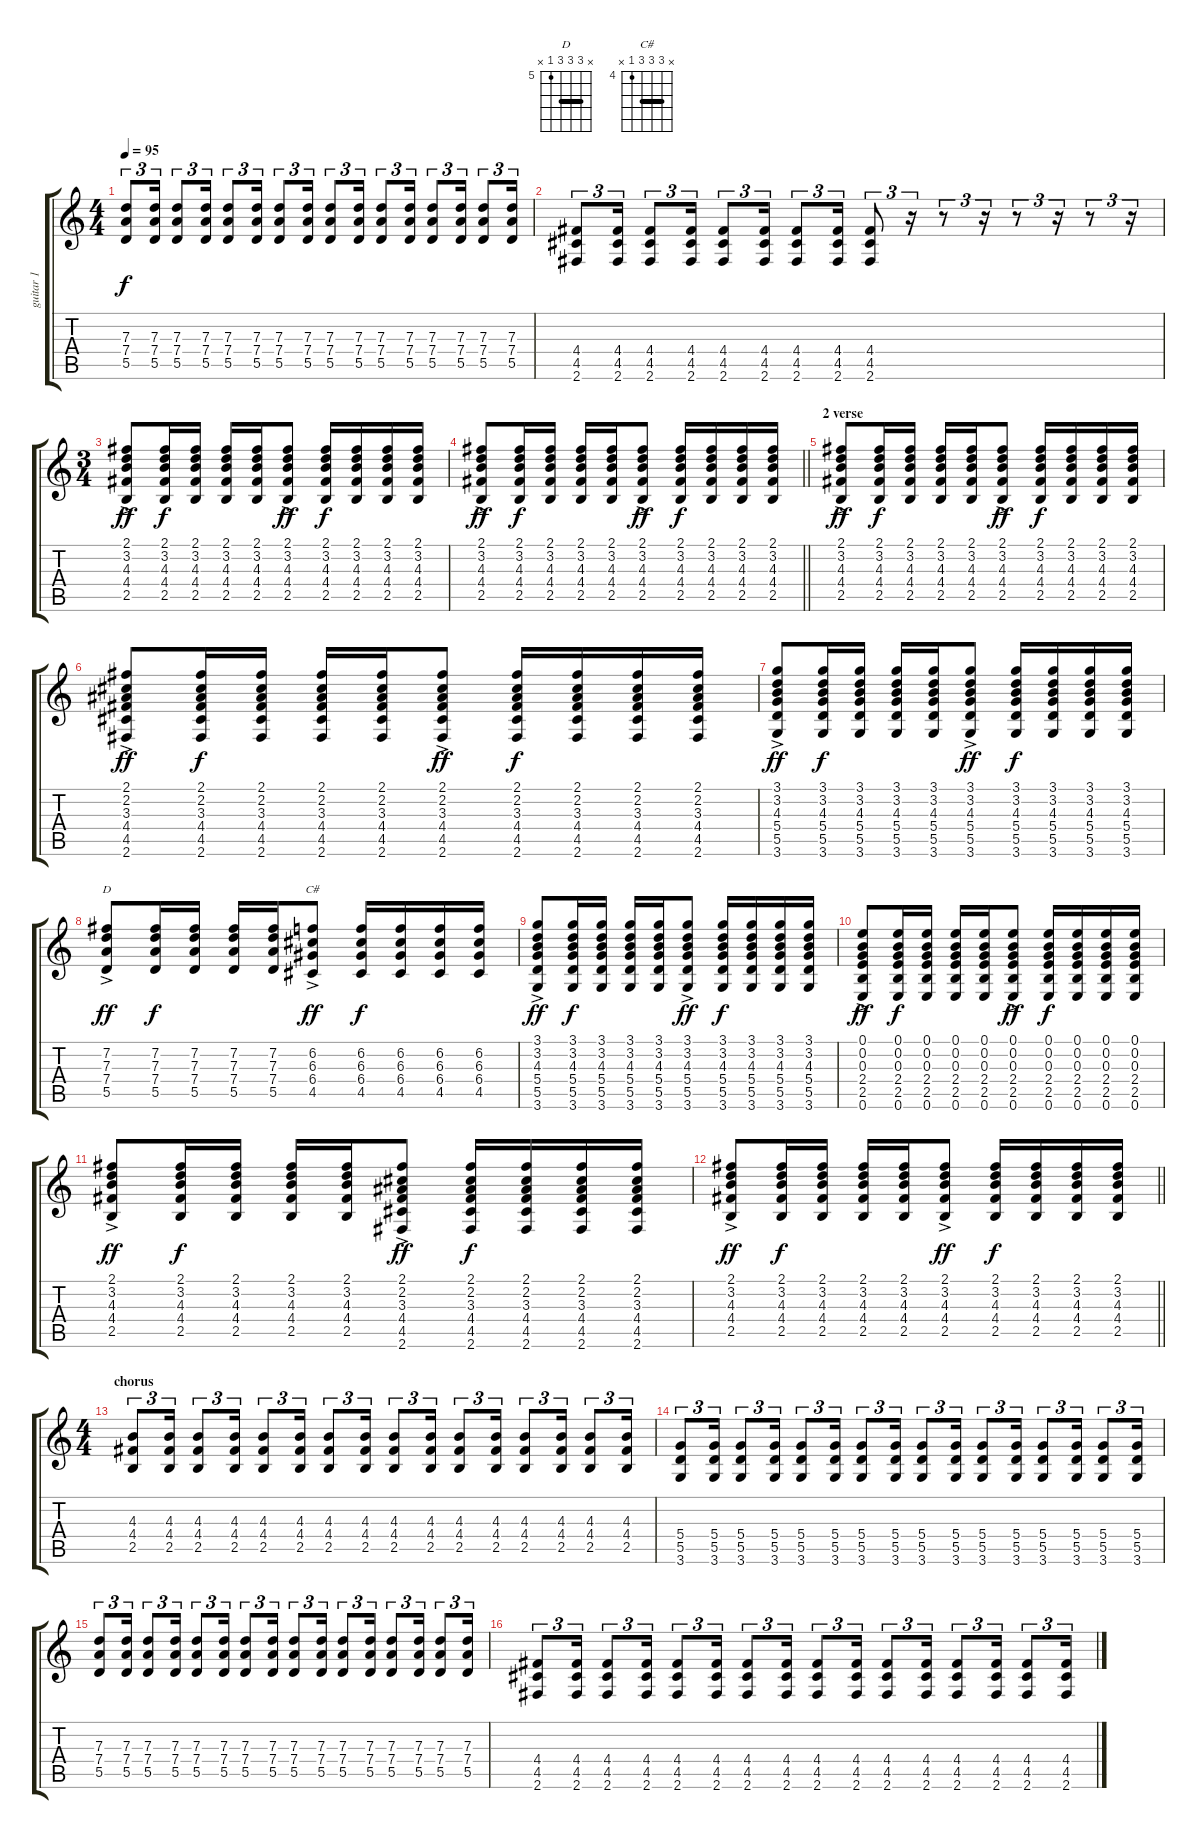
\track ("guitar 1" "guitar 1") {instrument acousticguitarsteel}
\staff {score tabs}
\tuning (E4 B3 G3 D3 A2 E2) {hide}
\chord ("D" x 7 7 7 5 x) {firstfret 5 barre 7}
\chord ("C#" x 6 6 6 4 x) {firstfret 4 barre 6}
\ts (4 4)
\tempo 95
\clef g2
\ks c
(7.3 7.4 5.5).8{tu (3 2) dy f} (7.3 7.4 5.5).16{tu (3 2)} (7.3 7.4 5.5).8{tu (3 2)} (7.3 7.4 5.5).16{tu (3 2)} (7.3 7.4 5.5).8{tu (3 2)} (7.3 7.4 5.5).16{tu (3 2)} (7.3 7.4 5.5).8{tu (3 2)} (7.3 7.4 5.5).16{tu (3 2)} (7.3 7.4 5.5).8{tu (3 2)} (7.3 7.4 5.5).16{tu (3 2)} (7.3 7.4 5.5).8{tu (3 2)} (7.3 7.4 5.5).16{tu (3 2)} (7.3 7.4 5.5).8{tu (3 2)} (7.3 7.4 5.5).16{tu (3 2)} (7.3 7.4 5.5).8{tu (3 2)} (7.3 7.4 5.5).16{tu (3 2)} |
(4.4 4.5 2.6).8{tu (3 2)} (4.4 4.5 2.6).16{tu (3 2)} (4.4 4.5 2.6).8{tu (3 2)} (4.4 4.5 2.6).16{tu (3 2)} (4.4 4.5 2.6).8{tu (3 2)} (4.4 4.5 2.6).16{tu (3 2)} (4.4 4.5 2.6).8{tu (3 2)} (4.4 4.5 2.6).16{tu (3 2)} (4.4 4.5 2.6).8{tu (3 2)} r.16{tu (3 2)} r.8{tu (3 2)} r.16{tu (3 2)} r.8{tu (3 2)} r.16{tu (3 2)} r.8{tu (3 2)} r.16{tu (3 2)} |
\ts (3 4)
(2.1{ac} 3.2{ac} 4.3{ac} 4.4{ac} 2.5{ac}).8{dy ff instrument acousticguitarsteel} (2.1 3.2 4.3 4.4 2.5).16{dy f} (2.1 3.2 4.3 4.4 2.5).16 (2.1 3.2 4.3 4.4 2.5).16 (2.1 3.2 4.3 4.4 2.5).16 (2.1{ac} 3.2{ac} 4.3{ac} 4.4{ac} 2.5{ac}).8{dy ff} (2.1 3.2 4.3 4.4 2.5).16{dy f} (2.1 3.2 4.3 4.4 2.5).16 (2.1 3.2 4.3 4.4 2.5).16 (2.1 3.2 4.3 4.4 2.5).16 |
\barLineRight lightlight
(2.1{ac} 3.2{ac} 4.3{ac} 4.4{ac} 2.5{ac}).8{dy ff} (2.1 3.2 4.3 4.4 2.5).16{dy f} (2.1 3.2 4.3 4.4 2.5).16 (2.1 3.2 4.3 4.4 2.5).16 (2.1 3.2 4.3 4.4 2.5).16 (2.1{ac} 3.2{ac} 4.3{ac} 4.4{ac} 2.5{ac}).8{dy ff} (2.1 3.2 4.3 4.4 2.5).16{dy f} (2.1 3.2 4.3 4.4 2.5).16 (2.1 3.2 4.3 4.4 2.5).16 (2.1 3.2 4.3 4.4 2.5).16 |
\section ("" "2 verse")
(2.1{ac} 3.2{ac} 4.3{ac} 4.4{ac} 2.5{ac}).8{dy ff} (2.1 3.2 4.3 4.4 2.5).16{dy f} (2.1 3.2 4.3 4.4 2.5).16 (2.1 3.2 4.3 4.4 2.5).16 (2.1 3.2 4.3 4.4 2.5).16 (2.1{ac} 3.2{ac} 4.3{ac} 4.4{ac} 2.5{ac}).8{dy ff} (2.1 3.2 4.3 4.4 2.5).16{dy f} (2.1 3.2 4.3 4.4 2.5).16 (2.1 3.2 4.3 4.4 2.5).16 (2.1 3.2 4.3 4.4 2.5).16 |
(2.1{ac} 2.2{ac} 3.3{ac} 4.4{ac} 4.5{ac} 2.6{ac}).8{dy ff} (2.1 2.2 3.3 4.4 4.5 2.6).16{dy f} (2.1 2.2 3.3 4.4 4.5 2.6).16 (2.1 2.2 3.3 4.4 4.5 2.6).16 (2.1 2.2 3.3 4.4 4.5 2.6).16 (2.1{ac} 2.2{ac} 3.3{ac} 4.4{ac} 4.5{ac} 2.6{ac}).8{dy ff} (2.1 2.2 3.3 4.4 4.5 2.6).16{dy f} (2.1 2.2 3.3 4.4 4.5 2.6).16 (2.1 2.2 3.3 4.4 4.5 2.6).16 (2.1 2.2 3.3 4.4 4.5 2.6).16 |
(3.1{ac} 3.2{ac} 4.3{ac} 5.4{ac} 5.5{ac} 3.6{ac}).8{dy ff} (3.1 3.2 4.3 5.4 5.5 3.6).16{dy f} (3.1 3.2 4.3 5.4 5.5 3.6).16 (3.1 3.2 4.3 5.4 5.5 3.6).16 (3.1 3.2 4.3 5.4 5.5 3.6).16 (3.1{ac} 3.2{ac} 4.3{ac} 5.4{ac} 5.5{ac} 3.6{ac}).8{dy ff} (3.1 3.2 4.3 5.4 5.5 3.6).16{dy f} (3.1 3.2 4.3 5.4 5.5 3.6).16 (3.1 3.2 4.3 5.4 5.5 3.6).16 (3.1 3.2 4.3 5.4 5.5 3.6).16 |
(7.2 7.3{ac} 7.4{ac} 5.5{ac}).8{ch "D" dy ff} (7.2 7.3 7.4 5.5).16{dy f} (7.2 7.3 7.4 5.5).16 (7.2 7.3 7.4 5.5).16 (7.2 7.3 7.4 5.5).16 (6.2 6.3{ac} 6.4{ac} 4.5{ac}).8{ch "C#" dy ff} (6.2 6.3 6.4 4.5).16{dy f} (6.2 6.3 6.4 4.5).16 (6.2 6.3 6.4 4.5).16 (6.2 6.3 6.4 4.5).16 |
(3.1{ac} 3.2{ac} 4.3{ac} 5.4{ac} 5.5{ac} 3.6{ac}).8{dy ff} (3.1 3.2 4.3 5.4 5.5 3.6).16{dy f} (3.1 3.2 4.3 5.4 5.5 3.6).16 (3.1 3.2 4.3 5.4 5.5 3.6).16 (3.1 3.2 4.3 5.4 5.5 3.6).16 (3.1{ac} 3.2{ac} 4.3{ac} 5.4{ac} 5.5{ac} 3.6{ac}).8{dy ff} (3.1 3.2 4.3 5.4 5.5 3.6).16{dy f} (3.1 3.2 4.3 5.4 5.5 3.6).16 (3.1 3.2 4.3 5.4 5.5 3.6).16 (3.1 3.2 4.3 5.4 5.5 3.6).16 |
(0.1{ac} 0.2{ac} 0.3{ac} 2.4{ac} 2.5{ac} 0.6{ac}).8{dy ff} (0.1 0.2 0.3 2.4 2.5 0.6).16{dy f} (0.1 0.2 0.3 2.4 2.5 0.6).16 (0.1 0.2 0.3 2.4 2.5 0.6).16 (0.1 0.2 0.3 2.4 2.5 0.6).16 (0.1{ac} 0.2{ac} 0.3{ac} 2.4{ac} 2.5{ac} 0.6{ac}).8{dy ff} (0.1 0.2 0.3 2.4 2.5 0.6).16{dy f} (0.1 0.2 0.3 2.4 2.5 0.6).16 (0.1 0.2 0.3 2.4 2.5 0.6).16 (0.1 0.2 0.3 2.4 2.5 0.6).16 |
(2.1{ac} 3.2{ac} 4.3{ac} 4.4{ac} 2.5{ac}).8{dy ff} (2.1 3.2 4.3 4.4 2.5).16{dy f} (2.1 3.2 4.3 4.4 2.5).16 (2.1 3.2 4.3 4.4 2.5).16 (2.1 3.2 4.3 4.4 2.5).16 (2.1{ac} 2.2{ac} 3.3{ac} 4.4{ac} 4.5{ac} 2.6{ac}).8{dy ff} (2.1 2.2 3.3 4.4 4.5 2.6).16{dy f} (2.1 2.2 3.3 4.4 4.5 2.6).16 (2.1 2.2 3.3 4.4 4.5 2.6).16 (2.1 2.2 3.3 4.4 4.5 2.6).16 |
\barLineRight lightlight
(2.1{ac} 3.2{ac} 4.3{ac} 4.4{ac} 2.5{ac}).8{dy ff} (2.1 3.2 4.3 4.4 2.5).16{dy f} (2.1 3.2 4.3 4.4 2.5).16 (2.1 3.2 4.3 4.4 2.5).16 (2.1 3.2 4.3 4.4 2.5).16 (2.1{ac} 3.2{ac} 4.3{ac} 4.4{ac} 2.5{ac}).8{dy ff} (2.1 3.2 4.3 4.4 2.5).16{dy f} (2.1 3.2 4.3 4.4 2.5).16 (2.1 3.2 4.3 4.4 2.5).16 (2.1 3.2 4.3 4.4 2.5).16 |
\ts (4 4)
\section ("" "chorus")
(4.3 4.4 2.5).8{tu (3 2) instrument overdrivenguitar} (4.3 4.4 2.5).16{tu (3 2)} (4.3 4.4 2.5).8{tu (3 2)} (4.3 4.4 2.5).16{tu (3 2)} (4.3 4.4 2.5).8{tu (3 2)} (4.3 4.4 2.5).16{tu (3 2)} (4.3 4.4 2.5).8{tu (3 2)} (4.3 4.4 2.5).16{tu (3 2)} (4.3 4.4 2.5).8{tu (3 2)} (4.3 4.4 2.5).16{tu (3 2)} (4.3 4.4 2.5).8{tu (3 2)} (4.3 4.4 2.5).16{tu (3 2)} (4.3 4.4 2.5).8{tu (3 2)} (4.3 4.4 2.5).16{tu (3 2)} (4.3 4.4 2.5).8{tu (3 2)} (4.3 4.4 2.5).16{tu (3 2)} |
(5.4 5.5 3.6).8{tu (3 2)} (5.4 5.5 3.6).16{tu (3 2)} (5.4 5.5 3.6).8{tu (3 2)} (5.4 5.5 3.6).16{tu (3 2)} (5.4 5.5 3.6).8{tu (3 2)} (5.4 5.5 3.6).16{tu (3 2)} (5.4 5.5 3.6).8{tu (3 2)} (5.4 5.5 3.6).16{tu (3 2)} (5.4 5.5 3.6).8{tu (3 2)} (5.4 5.5 3.6).16{tu (3 2)} (5.4 5.5 3.6).8{tu (3 2)} (5.4 5.5 3.6).16{tu (3 2)} (5.4 5.5 3.6).8{tu (3 2)} (5.4 5.5 3.6).16{tu (3 2)} (5.4 5.5 3.6).8{tu (3 2)} (5.4 5.5 3.6).16{tu (3 2)} |
(7.3 7.4 5.5).8{tu (3 2)} (7.3 7.4 5.5).16{tu (3 2)} (7.3 7.4 5.5).8{tu (3 2)} (7.3 7.4 5.5).16{tu (3 2)} (7.3 7.4 5.5).8{tu (3 2)} (7.3 7.4 5.5).16{tu (3 2)} (7.3 7.4 5.5).8{tu (3 2)} (7.3 7.4 5.5).16{tu (3 2)} (7.3 7.4 5.5).8{tu (3 2)} (7.3 7.4 5.5).16{tu (3 2)} (7.3 7.4 5.5).8{tu (3 2)} (7.3 7.4 5.5).16{tu (3 2)} (7.3 7.4 5.5).8{tu (3 2)} (7.3 7.4 5.5).16{tu (3 2)} (7.3 7.4 5.5).8{tu (3 2)} (7.3 7.4 5.5).16{tu (3 2)} |
(4.4 4.5 2.6).8{tu (3 2)} (4.4 4.5 2.6).16{tu (3 2)} (4.4 4.5 2.6).8{tu (3 2)} (4.4 4.5 2.6).16{tu (3 2)} (4.4 4.5 2.6).8{tu (3 2)} (4.4 4.5 2.6).16{tu (3 2)} (4.4 4.5 2.6).8{tu (3 2)} (4.4 4.5 2.6).16{tu (3 2)} (4.4 4.5 2.6).8{tu (3 2)} (4.4 4.5 2.6).16{tu (3 2)} (4.4 4.5 2.6).8{tu (3 2)} (4.4 4.5 2.6).16{tu (3 2)} (4.4 4.5 2.6).8{tu (3 2)} (4.4 4.5 2.6).16{tu (3 2)} (4.4 4.5 2.6).8{tu (3 2)} (4.4 4.5 2.6).16{tu (3 2)}
